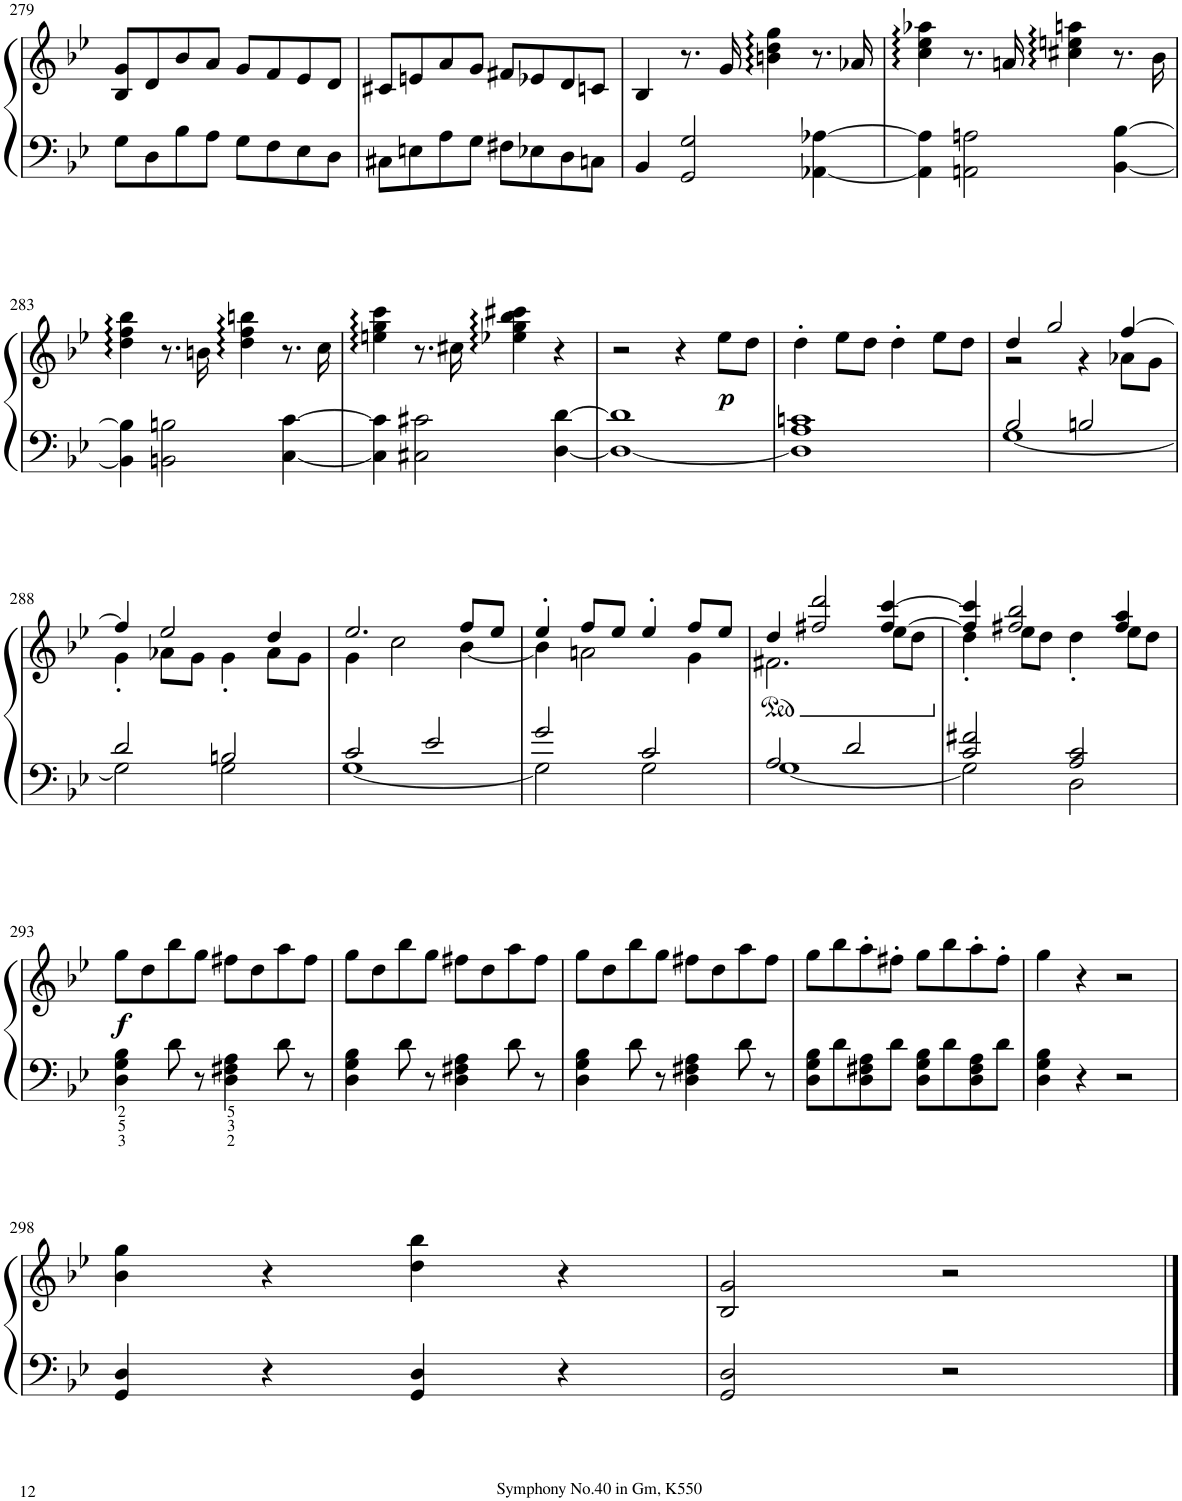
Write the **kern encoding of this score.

**kern	**kern	**dynam
*part1	*part1	*part1
*staff2	*staff1	*staff1/2
*I"ピアノ	*	*
!!LO:PB:g=z
*clefF4	*clefG2	*
*k[b-e-]	*k[b-e-]	*
*M2/2	*M2/2	*
*met(c|)	*met(c|)	*
=279	=279	=279
8G\L	8B-/ 8g/L	.
8D\	8d/	.
8B-\	8b-/	.
8A\J	8a/J	.
8G\L	8g/L	.
8F\	8f/	.
8E-\	8e-/	.
8D\J	8d/J	.
=280	=280	=280
8C#X\L	8c#X/L	.
8En\	8en/	.
8A\	8a/	.
8G\J	8g/J	.
8F#X\L	8f#X/L	.
8E-X\	8e-X/	.
8D\	8d/	.
8Cn\J	8cn/J	.
=281	=281	=281
4BB-/	4B-/	.
2GG/ 2G/	8.r	.
.	16g/	.
.	4bn\ 4dd\ 4gg\	.
[4AA-X\ [4A-X\	8.r	.
.	16a-X/	.
=282	=282	=282
4AA-\] 4A-\]	4cc\ 4ee-\ 4aa-X\	.
2AAn\ 2An\	8.r	.
.	16an/	.
.	4cc#X\ 4een\ 4aan\	.
[4BB-\ [4B-\	8.r	.
.	16b-\	.
!!LO:LB:g=z
=283	=283	=283
4BB-\] 4B-\]	4dd\ 4ff\ 4bb-\	.
2BBn\ 2Bn\	8.r	.
.	16bn\	.
.	4dd\ 4ff\ 4bbn\	.
[4C\ [4c\	8.r	.
.	16cc\	.
=284	=284	=284
4C\] 4c\]	4een\ 4gg\ 4ccc\	.
2C#X\ 2c#X\	8.r	.
.	16cc#X\	.
.	4ee-X\ 4gg\ 4bb-\ 4ccc#X\	.
[4D\ [4d\	4r	.
=285	=285	=285
1D_ 1d]	2r	.
.	4r	.
!	!	!LO:DY:b
.	8ee-\L	p
.	8dd\J	.
=286	=286	=286
1D] 1A 1cn	4dd'\	.
.	8ee-\L	.
.	8dd\J	.
.	4dd'\	.
.	8ee-\L	.
.	8dd\J	.
=287	=287	=287
*^	*^	*
2B-/	[1G	4dd/	2r	.
.	.	2gg/	.	.
2Bn/	.	.	4r	.
.	.	[4ff/	8a-X\L	.
.	.	.	8g\J	.
!!LO:LB:g=z	!!
=288	=288	=288	=288	=288
2d/	2G\]	4ff/]	4g'\	.
.	.	2ee-/	8a-X\L	.
.	.	.	8g\J	.
2Bn/	2G\	.	4g'\	.
.	.	4dd/	8a-\L	.
.	.	.	8g\J	.
=289	=289	=289	=289	=289
2c/	[1G	2.ee-/	4g\	.
.	.	.	2cc\	.
2e-/	.	.	.	.
.	.	8ff/L	[4b-\	.
.	.	8ee-/J	.	.
=290	=290	=290	=290	=290
2g/	2G\]	4ee-'/	4b-\]	.
.	.	8ff/L	2an\	.
.	.	8ee-/J	.	.
2c/	2G\	4ee-'/	.	.
.	.	8ff/L	4g\	.
.	.	8ee-/J	.	.
=291	=291	=291	=291	=291
*	*	*ped	*	*
2A/	[1G	4dd/	2.f#X\	.
.	.	2ff#X/ 2ddd/	.	.
2d/	.	.	.	.
.	.	[4ff#/ [4ccc/	8ee-\L	.
.	.	.	8dd\J	.
=292	=292	=292	=292	=292
*	*	*Xped	*	*
2c/ 2f#X/	2G\]	4ff#/] 4ccc/]	4dd'\	.
.	.	2ff#X/ 2bb-/	8ee-\L	.
.	.	.	8dd\J	.
2A/ 2c/	2D\	.	4dd'\	.
.	.	4ff#/ 4aa/	8ee-\L	.
.	.	.	8dd\J	.
*v	*v	*	*	*
!!LO:LB:g=z
=293	=293	=293	=293
!	!	!	!LO:DY:a=2
*	*v	*v	*
4D\ 4G\ 4B-\	8gg\L	f
.	8dd\	.
8d\	8bb-\	.
8r	8gg\J	.
4D\ 4F#X\ 4A\	8ff#X\L	.
.	8dd\	.
8d\	8aa\	.
8r	8ff#\J	.
=294	=294	=294
4D\ 4G\ 4B-\	8gg\L	.
.	8dd\	.
8d\	8bb-\	.
8r	8gg\J	.
4D\ 4F#X\ 4A\	8ff#X\L	.
.	8dd\	.
8d\	8aa\	.
8r	8ff#\J	.
=295	=295	=295
4D\ 4G\ 4B-\	8gg\L	.
.	8dd\	.
8d\	8bb-\	.
8r	8gg\J	.
4D\ 4F#X\ 4A\	8ff#X\L	.
.	8dd\	.
8d\	8aa\	.
8r	8ff#\J	.
=296	=296	=296
8D\ 8G\ 8B-\L	8gg\L	.
8d\	8bb-\	.
8D\ 8F#X\ 8A\	8aa'\	.
8d\J	8ff#X'\J	.
8D\ 8G\ 8B-\L	8gg\L	.
8d\	8bb-\	.
8D\ 8F#\ 8A\	8aa'\	.
8d\J	8ff#'\J	.
=297	=297	=297
4D\ 4G\ 4B-\	4gg\	.
4r	4r	.
2r	2r	.
!!LO:LB:g=z
=298	=298	=298
4GG/ 4D/	4b-\ 4gg\	.
4r	4r	.
4GG/ 4D/	4dd\ 4bb-\	.
4r	4r	.
=299	=299	=299
2GG/ 2D/	2B-/ 2g/	.
2r	2r	.
==	==	==
*-	*-	*-
